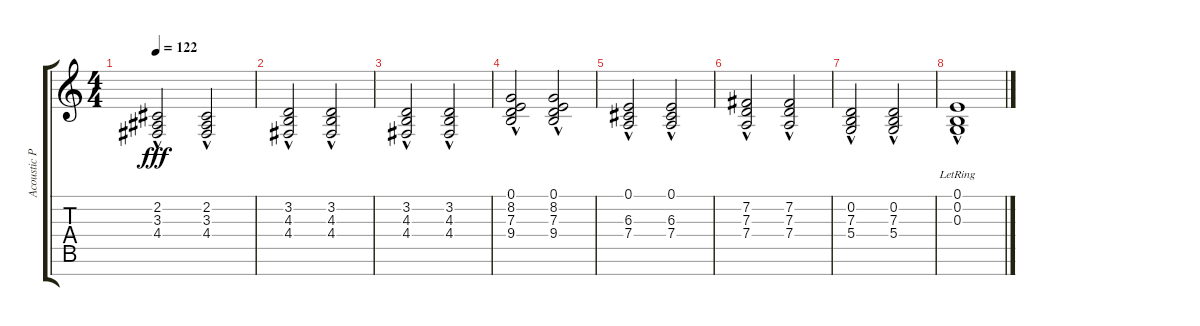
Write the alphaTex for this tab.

\track ("Acoustic Piano (Staff 1)" "Acoustic P") {instrument brightacousticpiano}
\staff {score tabs}
\tuning (E4 B3 G3 D3 A2 E2 B1) {hide}
\ts (4 4)
\tempo 122
\clef g2
\ks c
(2.2{hac} 3.3{hac} 4.4{hac}).2{dy fff} (2.2{hac} 3.3{hac} 4.4{hac}).2 |
(3.2{hac} 4.3{hac} 4.4{hac}).2 (3.2{hac} 4.3{hac} 4.4{hac}).2 |
(3.2{hac} 4.3{hac} 4.4{hac}).2 (3.2{hac} 4.3{hac} 4.4{hac}).2 |
(0.1{hac} 8.2{hac} 7.3{hac} 9.4{hac}).2 (0.1{hac} 8.2{hac} 7.3{hac} 9.4{hac}).2 |
(0.1{hac} 6.3{hac} 7.4{hac}).2 (0.1{hac} 6.3{hac} 7.4{hac}).2 |
(7.2{hac} 7.3{hac} 7.4{hac}).2 (7.2{hac} 7.3{hac} 7.4{hac}).2 |
(0.2{hac} 7.3{hac} 5.4{hac}).2 (0.2{hac} 7.3{hac} 5.4{hac}).2 |
(0.1{hac lr} 0.2{hac lr} 0.3{hac lr}).1
